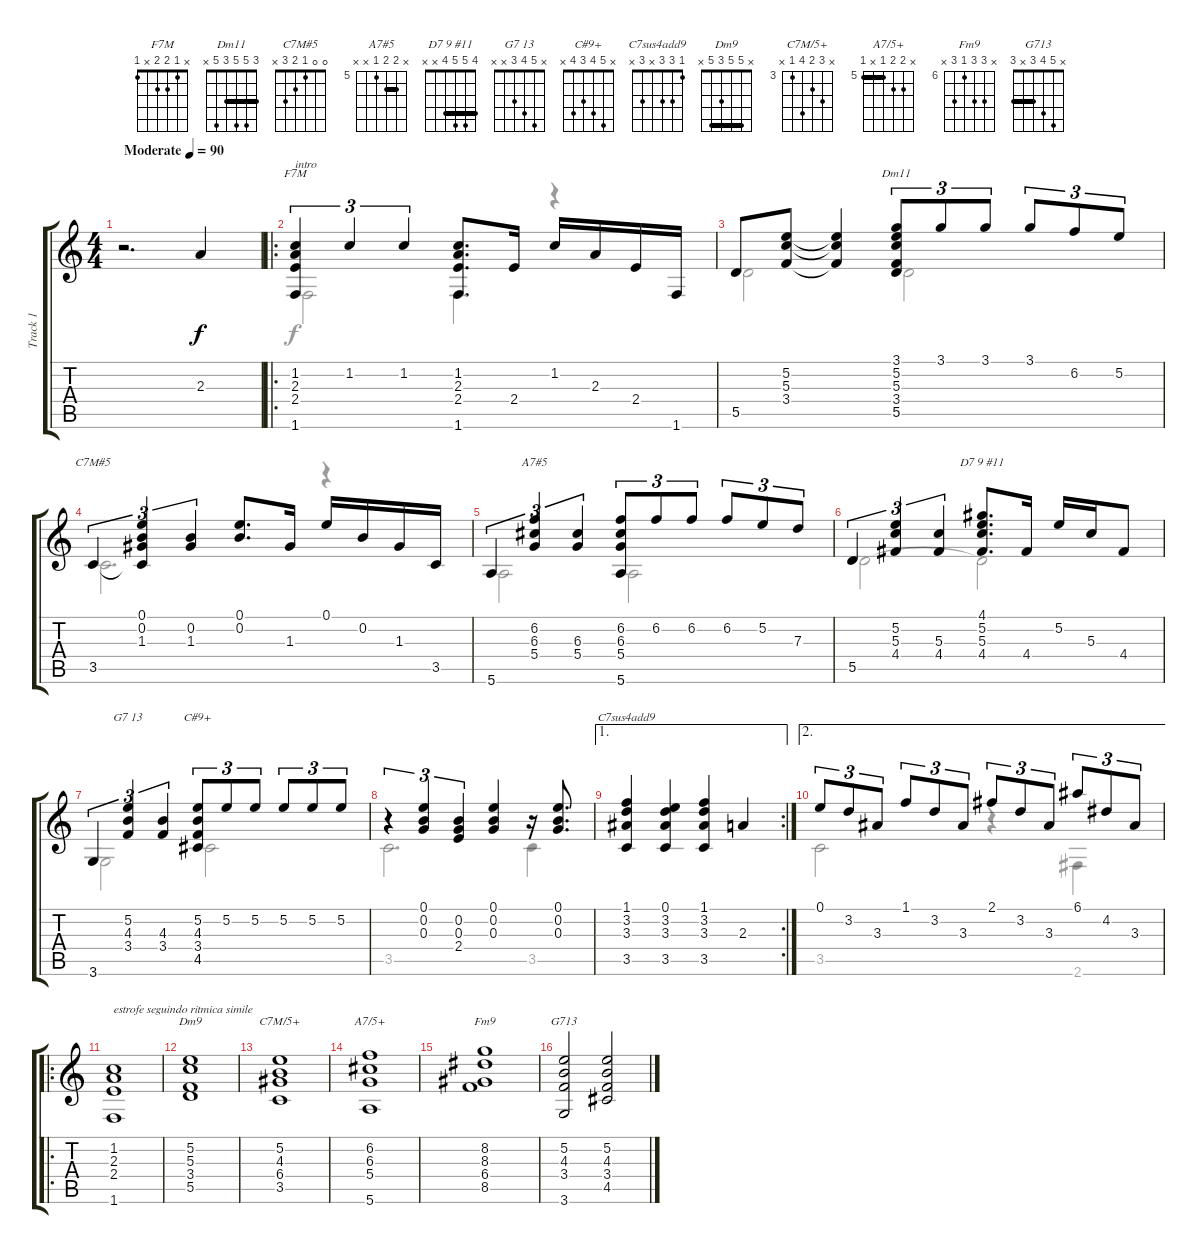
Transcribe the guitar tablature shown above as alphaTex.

\track ("Track 1" "Track 1") {instrument acousticguitarsteel}
\staff {score tabs}
\tuning (E4 B3 G3 D3 A2 E2) {hide}
\chord ("F7M" x 1 2 2 x 1)
\chord ("Dm11" 3 5 5 3 5 x) {barre 3}
\chord ("C7M#5" 0 0 1 2 3 x)
\chord ("A7#5" x 6 6 5 x x) {firstfret 5 barre 6}
\chord ("D7 9 #11" 4 5 5 4 x x) {barre 4}
\chord ("G7 13" x 5 4 3 x x)
\chord ("C#9+" x 5 4 3 4 x)
\chord ("C7sus4add9" 1 3 3 x 3 x)
\chord ("Dm9" x 5 5 3 5 x) {barre 5}
\chord ("C7M/5+" x 5 4 6 3 x) {firstfret 3}
\chord ("A7/5+" x 6 6 5 x 5) {firstfret 5 barre 5}
\chord ("Fm9" x 8 8 6 8 x) {firstfret 6}
\chord ("G713" x 5 4 3 x 3) {barre 3}
\voice
\ts (4 4)
\tempo (90 "Moderate")
\clef g2
\ks c
r.2{d dy f instrument acousticguitarsteel} 2.3.4 |
\ro
(1.2 2.3 2.4 1.6).4{tu (3 2) ch "F7M" txt "intro"} 1.2.4{tu (3 2)} 1.2.4{tu (3 2)} (1.2 2.3 2.4 1.6).8{d} 2.4.16 1.2.16 2.3.16 2.4.16 1.6.16 |
5.5.8 (5.2 5.3 3.4).8 (5.2{t} 5.3{t} 3.4{t}).4 (3.1 5.2 5.3 3.4 5.5).8{tu (3 2) ch "Dm11"} 3.1.8{tu (3 2)} 3.1.8{tu (3 2)} 3.1.8{tu (3 2)} 6.2.8{tu (3 2)} 5.2.8{tu (3 2)} |
3.5.4{tu (3 2) ch "C7M#5"} (0.1 0.2 1.3 3.5{t}).4{tu (3 2)} (0.2 1.3).4{tu (3 2)} (0.1 0.2).8{d} 1.3.16 0.1.16 0.2.16 1.3.16 3.5.16 |
5.6.4{tu (3 2)} (6.2 6.3 5.4).4{tu (3 2) ch "A7#5"} (6.3 5.4).4{tu (3 2)} (6.2 6.3 5.4 5.6).8{tu (3 2)} 6.2.8{tu (3 2)} 6.2.8{tu (3 2)} 6.2.8{tu (3 2)} 5.2.8{tu (3 2)} 7.3.8{tu (3 2)} |
5.5.4{tu (3 2)} (5.2 5.3 4.4).4{tu (3 2)} (5.3 4.4).4{tu (3 2)} (4.1 5.2 5.3 4.4).8{d ch "D7 9 #11"} 4.4.16 5.2.16 5.3.16 4.4.8 |
3.6.4{tu (3 2)} (5.2 4.3 3.4).4{tu (3 2) ch "G7 13"} (4.3 3.4).4{tu (3 2)} (5.2 4.3 3.4 4.5).8{tu (3 2) ch "C#9+"} 5.2.8{tu (3 2)} 5.2.8{tu (3 2)} 5.2.8{tu (3 2)} 5.2.8{tu (3 2)} 5.2.8{tu (3 2)} |
r.4{tu (3 2)} (0.1 0.2 0.3).4{tu (3 2)} (0.2 0.3 2.4).4{tu (3 2)} (0.1 0.2 0.3).4 r.16 (0.1 0.2 0.3).8{d} |
\ae 1
\rc 2
(1.1 3.2 3.3 3.5).4{ch "C7sus4add9"} (0.1 3.2 3.3 3.5).4 (1.1 3.2 3.3 3.5).4 2.3.4 |
\ae 2
0.1.8{tu (3 2)} 3.2.8{tu (3 2)} 3.3.8{tu (3 2)} 1.1.8{tu (3 2)} 3.2.8{tu (3 2)} 3.3.8{tu (3 2)} 2.1.8{tu (3 2)} 3.2.8{tu (3 2)} 3.3.8{tu (3 2)} 6.1.8{tu (3 2)} 4.2.8{tu (3 2)} 3.3.8{tu (3 2)} |
\ro
(1.2 2.3 2.4 1.6).1{txt "estrofe seguindo ritmica simile"} |
(5.2 5.3 3.4 5.5).1{ch "Dm9"} |
(5.2 4.3 6.4 3.5).1{ch "C7M/5+"} |
(6.2 6.3 5.4 5.6).1{ch "A7/5+"} |
(8.2 8.3 6.4 8.5).1{ch "Fm9"} |
(5.2 4.3 3.4 3.6).2{ch "G713"} (5.2 4.3 3.4 4.5).2
\voice
\clef g2
\ottava regular
\simile none
\ks c
|
1.6.2 1.6.4 r.4 |
5.5.2 5.5.2 |
3.5.2{d} r.4 |
5.6.2 5.6.2 |
5.5.2 5.5{t}.2 |
3.6.2 4.5.2 |
3.5.2{d} 3.5.4 |
|
3.5.2 r.4 2.6.4 |
|
|
|
|
|
